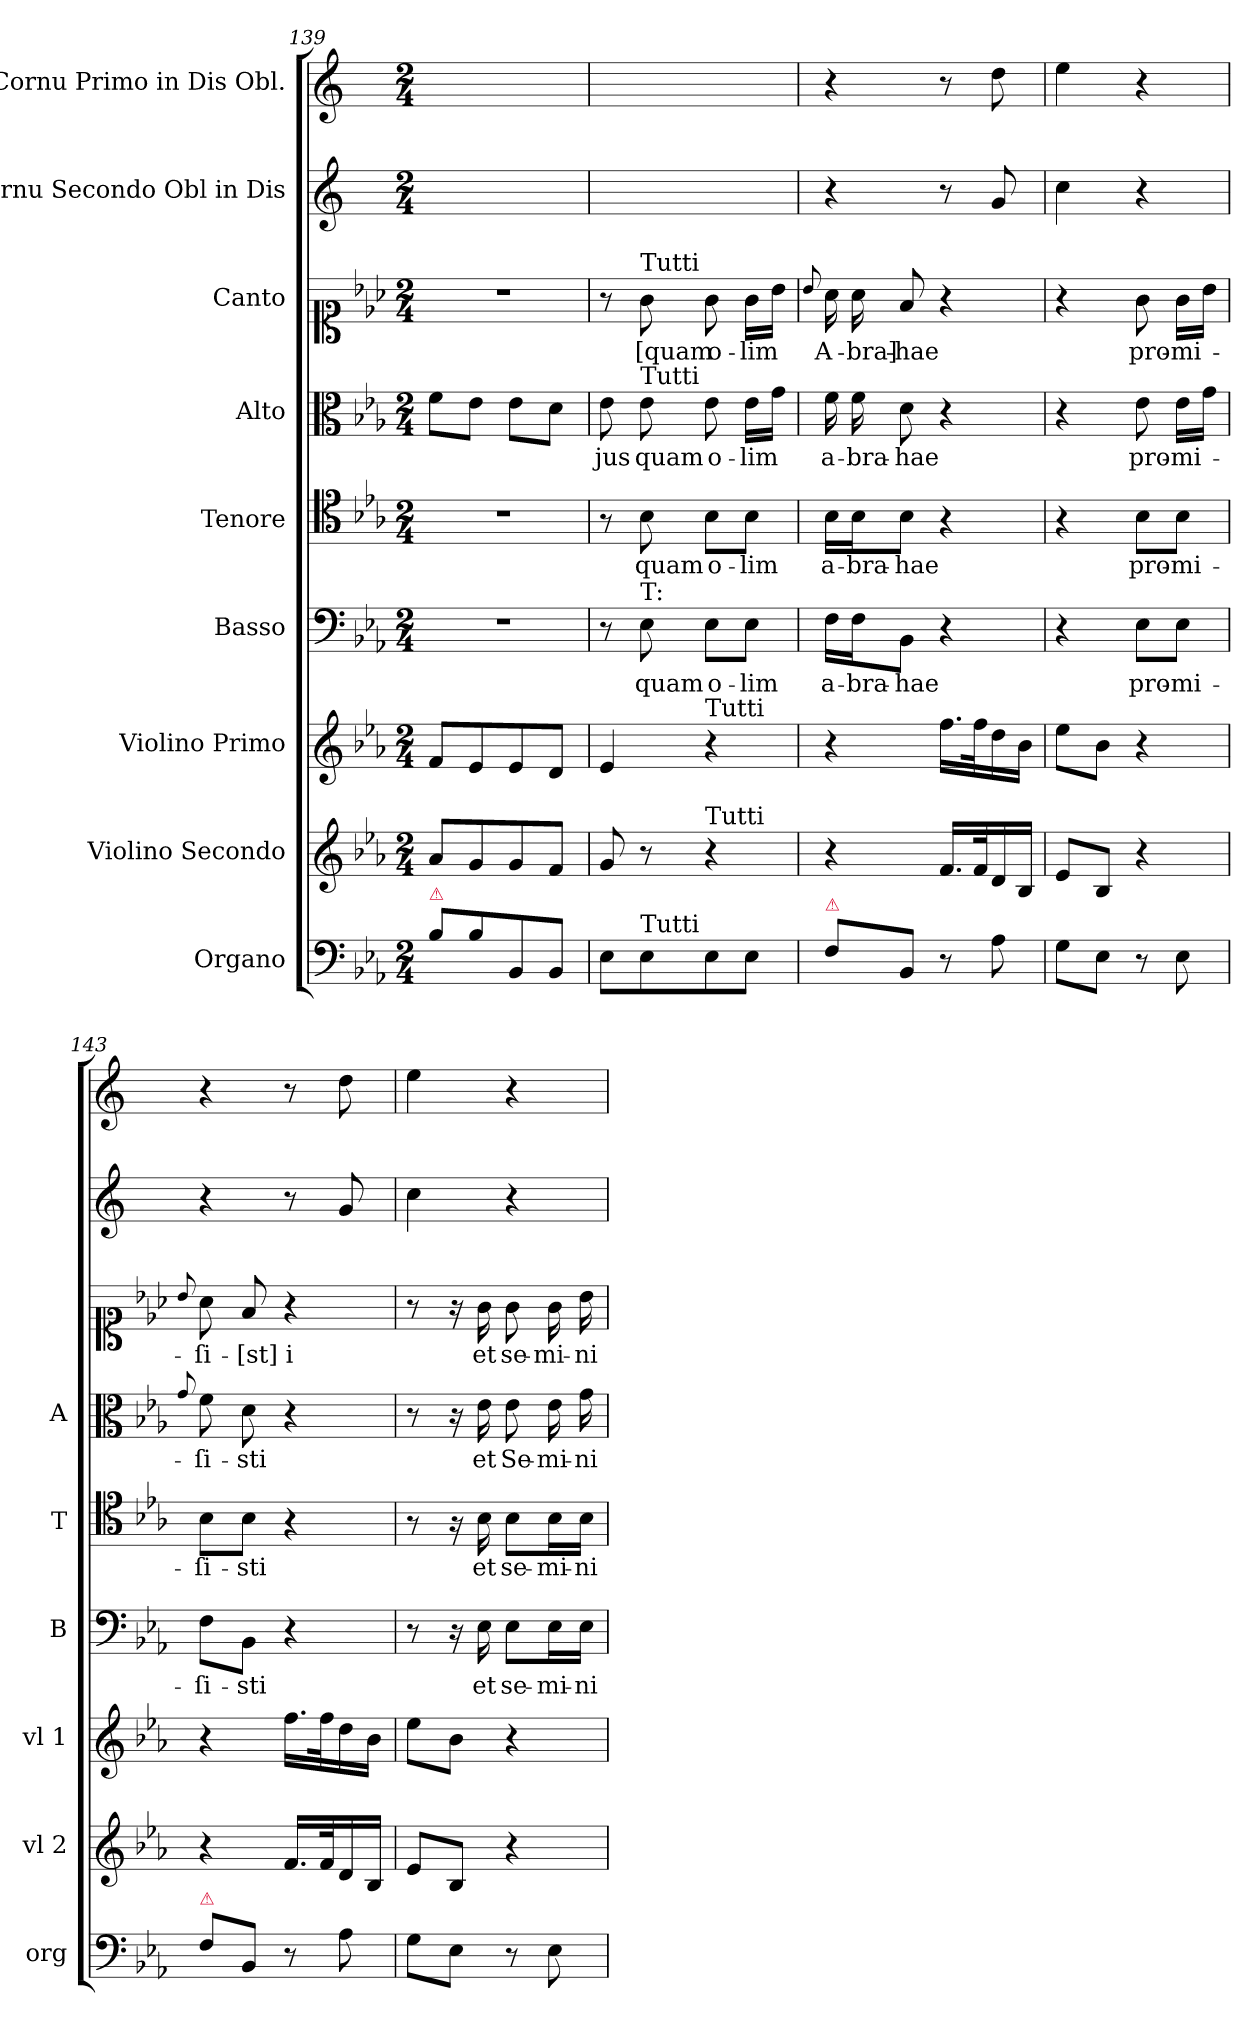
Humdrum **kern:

**kern	**dynam	**kern	**dynam	**kern	**dynam	**kern	**text	**kern	**text	**kern	**text	**kern	**text	**kern	**kern
*part9	*part9	*part8	*part8	*part7	*part7	*part6	*part6	*part5	*part5	*part4	*part4	*part3	*part3	*part2	*part1
*staff9	*staff9	*staff8	*staff8	*staff7	*staff7	*staff6	*staff6	*staff5	*staff5	*staff4	*staff4	*staff3	*staff3	*staff2	*staff1
*I"Organo	*	*I"Violino Secondo	*	*I"Violino Primo	*	*I"Basso	*	*I"Tenore	*	*I"Alto	*	*I"Canto	*	*I"Cornu Secondo Obl in Dis	*I"Cornu Primo in Dis Obl.
*I'org	*	*I'vl 2	*	*I'vl 1	*	*I'B	*	*I'T	*	*I'A	*	*	*	*	*
*clefF4	*	*clefG2	*	*clefG2	*	*clefF4	*	*clefC4	*	*clefC3	*	*clefC1	*	*clefG2	*clefG2
*	*	*	*	*	*	*	*	*	*	*	*	*	*	*ITrd5c9	*ITrd5c9
*k[b-e-a-]	*	*k[b-e-a-]	*	*k[b-e-a-]	*	*k[b-e-a-]	*	*k[b-e-a-]	*	*k[b-e-a-]	*	*k[b-e-a-]	*	*k[b-e-a-]	*k[b-e-a-]
*	*	*	*	*E-:	*	*E-:	*	*	*	*E-:	*	*E-:	*	*E-:	*E-:
*M2/4	*	*M2/4	*	*M2/4	*	*M2/4	*	*M2/4	*	*M2/4	*	*M2/4	*	*M2/4	*M2/4
=139	=139	=139	=139	=139	=139	=139	=139	=139	=139	=139	=139	=139	=139	=139	=139
!LO:TX:a:color=crimson:t=⚠	!	!	!	!	!	!	!	!	!	!	!	!	!	!	!
8B-\L	.	8a-/L	.	8f/L	.	2r	.	2r	.	8f\L	.	2r	.	2ryy	2ryy
8B-\	.	8g/	.	8e-/	.	.	.	.	.	8e-\J	.	.	.	.	.
8BB-/	.	8g/	.	8e-/	.	.	.	.	.	8e-\L	.	.	.	.	.
8BB-/J	.	8f/J	.	8d/J	.	.	.	.	.	8d\J	.	.	.	.	.
=140	=140	=140	=140	=140	=140	=140	=140	=140	=140	=140	=140	=140	=140	=140	=140
8E-\L	.	8g/	.	4e-/	.	8r	.	8r	.	8e-\	-jus	8r	.	2ryy	2ryy
!	!	!	!	!	!	!	!	!	!	!	!	!LO:TX:a:t=Tutti	!	!	!
!	!	!	!	!	!	!	!	!	!	!LO:TX:a:t=Tutti	!	!	!	!	!
!	!	!	!	!	!	!LO:TX:a:t=T&colon;	!	!	!	!	!	!	!	!	!
!LO:TX:a:t=Tutti	!	!	!	!	!	!	!	!	!	!	!	!	!	!	!
8E-\	for.	8r	.	.	.	8E-\	quam	8B-\	quam	8e-\	quam	8g\	[quam	.	.
!	!	!	!	!LO:TX:a:t=Tutti	!	!	!	!	!	!	!	!	!	!	!
!	!	!LO:TX:a:t=Tutti	!	!	!	!	!	!	!	!	!	!	!	!	!
!	!	!	!	!	!LO:DY:b	!	!	!	!	!	!	!	!	!	!
8E-\	.	4r	for	4r	for	8E-\L	o-	8B-\L	o-	8e-\	o-	8g\	o-	.	.
8E-\J	.	.	.	.	.	8E-\J	-lim	8B-\J	-lim	16e-\LL	-lim	16g\LL	-lim	.	.
.	.	.	.	.	.	.	.	.	.	16g\JJ	.	16b-\JJ	.	.	.
=141	=141	=141	=141	=141	=141	=141	=141	=141	=141	=141	=141	=141	=141	=141	=141
.	.	.	.	.	.	.	.	.	.	.	.	8qqb-/	.	.	.
!LO:TX:a:color=crimson:t=⚠	!	!	!	!	!	!	!	!	!	!	!	!	!	!	!
8F\L	.	4r	.	4r	.	16F\LL	a-	16B-\LL	a-	16f\	a-	16a-\	A-	4r	4r
.	.	.	.	.	.	16F\J	-bra-	16B-\J	-bra-	16f\	-bra-	16a-\	-bra]-	.	.
8BB-/J	.	.	.	.	.	8BB-\J	-hae	8B-\J	-hae	8d\	-hae	8f/	-hae	.	.
8r	.	16.f/LL	.	16.ff\LL	.	4r	.	4r	.	4r	.	4r	.	8r	8r
.	.	32f/K	.	32ff\K	.	.	.	.	.	.	.	.	.	.	.
8A-\	.	16d/	.	16dd\	.	.	.	.	.	.	.	.	.	8B-/	8f\
.	.	16B-/JJ	.	16b-\JJ	.	.	.	.	.	.	.	.	.	.	.
=142	=142	=142	=142	=142	=142	=142	=142	=142	=142	=142	=142	=142	=142	=142	=142
8G\L	.	8e-/L	.	8ee-\L	.	4r	.	4r	.	4r	.	4r	.	4e-\	4g\
8E-\J	.	8B-/J	.	8b-\J	.	.	.	.	.	.	.	.	.	.	.
8r	.	4r	.	4r	.	8E-\L	pro-	8B-\L	pro-	8e-\	pro-	8g\	pro-	4r	4r
8E-\	.	.	.	.	.	8E-\J	-mi-	8B-\J	-mi-	16e-\LL	-mi-	16g\LL	-mi-	.	.
.	.	.	.	.	.	.	.	.	.	16g\JJ	.	16b-\JJ	.	.	.
=143	=143	=143	=143	=143	=143	=143	=143	=143	=143	=143	=143	=143	=143	=143	=143
.	.	.	.	.	.	.	.	.	.	8qqg/	.	8qqb-/	.	.	.
!LO:TX:a:color=crimson:t=⚠	!	!	!	!	!	!	!	!	!	!	!	!	!	!	!
8F\L	.	4r	.	4r	.	8F\L	-ſi-	8B-\L	-ſi-	8f\	-ſi-	8a-\	-ſi-	4r	4r
8BB-/J	.	.	.	.	.	8BB-\J	-sti	8B-\J	-sti	8d\	-sti	8f/	-[st]i	.	.
8r	.	16.f/LL	.	16.ff\LL	.	4r	.	4r	.	4r	.	4r	.	8r	8r
.	.	32f/K	.	32ff\K	.	.	.	.	.	.	.	.	.	.	.
8A-\	.	16d/	.	16dd\	.	.	.	.	.	.	.	.	.	8B-/	8f\
.	.	16B-/JJ	.	16b-\JJ	.	.	.	.	.	.	.	.	.	.	.
=144	=144	=144	=144	=144	=144	=144	=144	=144	=144	=144	=144	=144	=144	=144	=144
8G\L	.	8e-/L	.	8ee-\L	.	8r	.	8r	.	8r	.	8r	.	4e-\	4g\
8E-\J	.	8B-/J	.	8b-\J	.	16r	.	16r	.	16r	.	16r	.	.	.
.	.	.	.	.	.	16E-\	et	16B-\	et	16e-\	et	16g\	et	.	.
8r	.	4r	.	4r	.	8E-\L	se-	8B-\L	se-	8e-\	Se-	8g\	se-	4r	4r
8E-\	.	.	.	.	.	16E-\L	-mi-	16B-\L	-mi-	16e-\	-mi-	16g\	-mi-	.	.
.	.	.	.	.	.	16E-\JJ	-ni	16B-\JJ	-ni	16g\	-ni	16b-\	-ni	.	.
=	=	=	=	=	=	=	=	=	=	=	=	=	=	=	=
*-	*-	*-	*-	*-	*-	*-	*-	*-	*-	*-	*-	*-	*-	*-	*-
